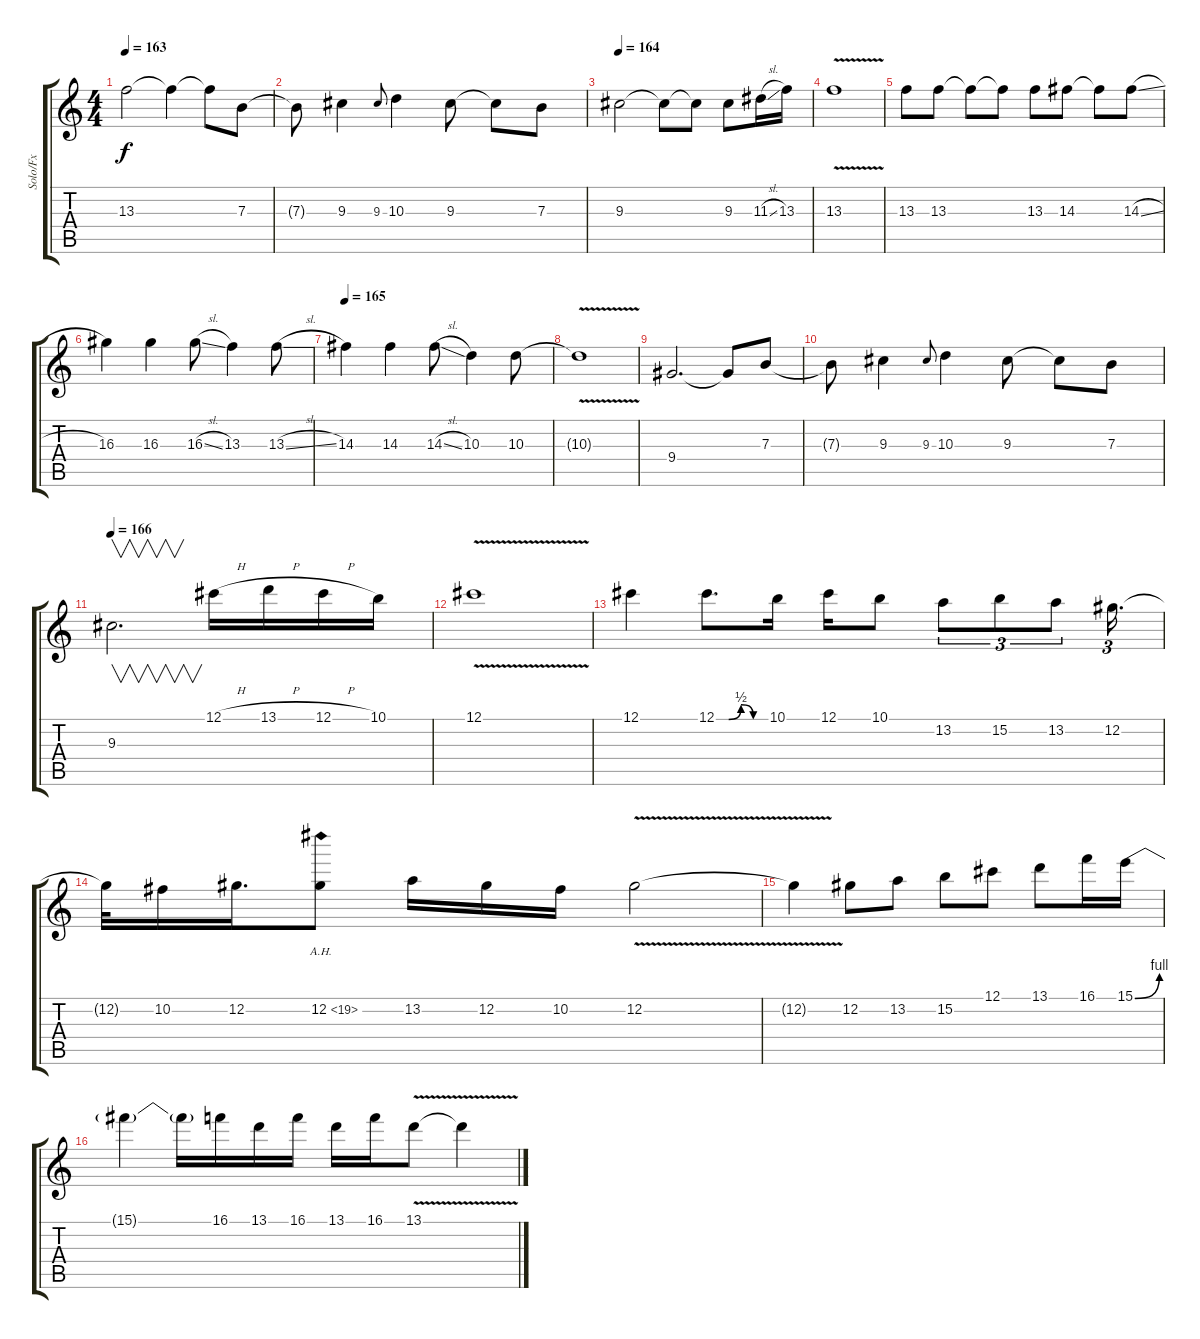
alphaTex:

\track ("Solo/Fx" "Solo/Fx") {instrument distortionguitar}
\staff {score tabs}
\tuning (Db4 Ab3 E3 B2 Gb2 Db2) {hide}
\ts (4 4)
\tempo 163
\clef g2
\ks c
13.3{t}.2{dy f} 13.3{t}.4 13.3{t}.8 7.3.8 |
7.3{t}.8 9.3.4 9.3.8{gr onbeat} 10.3.4 9.3.8 9.3{t}.8 7.3.8 |
\tempo 164
9.3.2 9.3{t}.8 9.3{t}.8 9.3.8 11.3{sl}.16 13.3.16 |
13.3{v}.1 |
13.3.8 13.3.8 13.3{t}.8 13.3{t}.8 13.3.8 14.3.8 14.3{t}.8 14.3{sl}.8 |
16.3.4 16.3.4 16.3{sl}.8 13.3.4 13.3{sl}.8 |
\tempo 165
14.3.4 14.3.4 14.3{sl}.8 10.3.4 10.3.8 |
10.3{v t}.1 |
9.4.2{d} 9.4{t}.8 7.3.8 |
7.3{t}.8 9.3.4 9.3.8{gr onbeat} 10.3.4 9.3.8 9.3{t}.8 7.3.8 |
\tempo 166
9.3.2{v d} 12.1{h}.16 13.1{h}.16 12.1{h}.16 10.1.16 |
12.1{v}.1 |
12.1.4 12.1{be (custom 0 0 15 0 30 2 45 0 60 0)}.8{d} 10.1.16 12.1.16 10.1.8 13.2.8{tu (3 2)} 15.2.8{tu (3 2)} 13.2.8{tu (3 2)} 12.2.16{d tu (3 2)} |
12.2{t}.32 10.2.16 12.2.16{d} 12.2{ah 7}.8 13.2.16 12.2.16 10.2.16 12.2{v}.2 |
12.2{t}.4 12.2.8 13.2.8 15.2.8 12.1.8 13.1.8 16.1.16 15.1{be (bend 0 0 60 4)}.16 |
15.1{t}.4 15.1{t}.16 16.1.16 13.1.16 16.1.16 13.1.16 16.1.16 13.1{v}.8 13.1{t}.4
